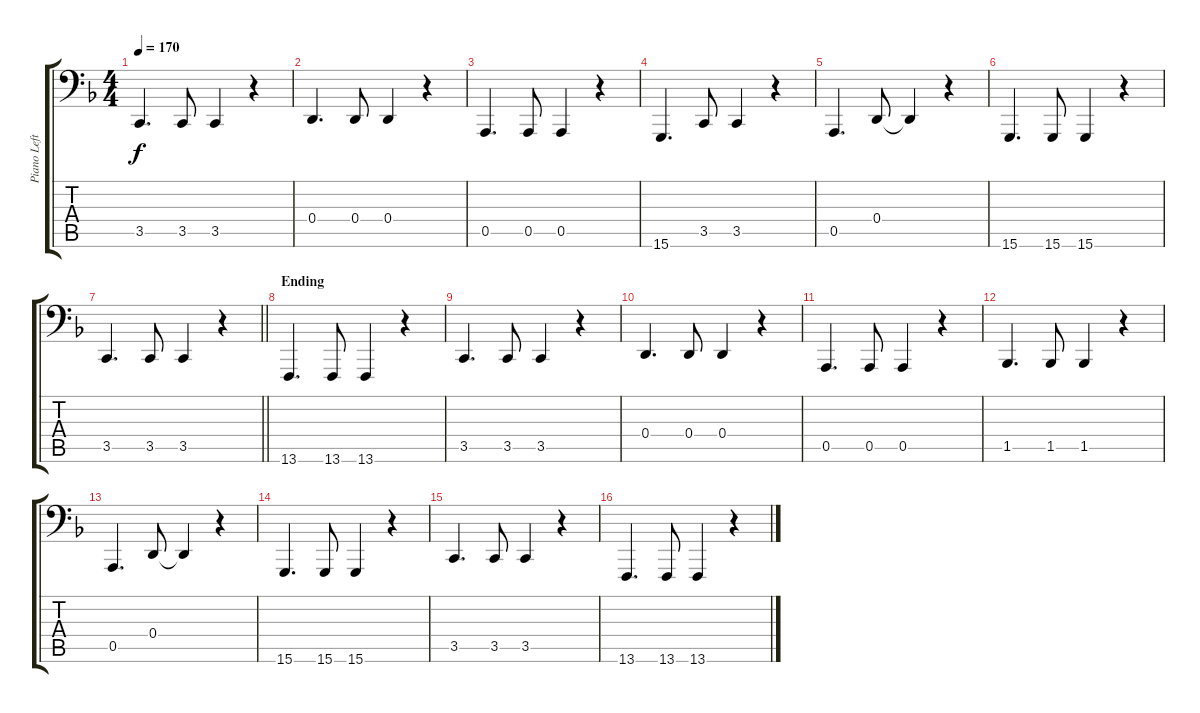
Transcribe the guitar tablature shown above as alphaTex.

\track ("Piano Left (Kotobuki Tsumugi)" "Piano Left") {instrument acousticgrandpiano}
\staff {score tabs}
\tuning (E3 B2 G2 D2 A1 E0) {hide}
\ts (4 4)
\tempo 170
\clef f4
\ks f
3.5.4{d dy f} 3.5.8 3.5.4 r.4 |
0.4.4{d} 0.4.8 0.4.4 r.4 |
0.5.4{d} 0.5.8 0.5.4 r.4 |
15.6.4{d} 3.5.8 3.5.4 r.4 |
0.5.4{d} 0.4.8 0.4{t}.4 r.4 |
15.6.4{d} 15.6.8 15.6.4 r.4 |
\barLineRight lightlight
3.5.4{d} 3.5.8 3.5.4 r.4 |
\section ("" "Ending")
13.6.4{d} 13.6.8 13.6.4 r.4 |
3.5.4{d} 3.5.8 3.5.4 r.4 |
0.4.4{d} 0.4.8 0.4.4 r.4 |
0.5.4{d} 0.5.8 0.5.4 r.4 |
1.5.4{d} 1.5.8 1.5.4 r.4 |
0.5.4{d} 0.4.8 0.4{t}.4 r.4 |
15.6.4{d} 15.6.8 15.6.4 r.4 |
3.5.4{d} 3.5.8 3.5.4 r.4 |
13.6.4{d} 13.6.8 13.6.4 r.4
